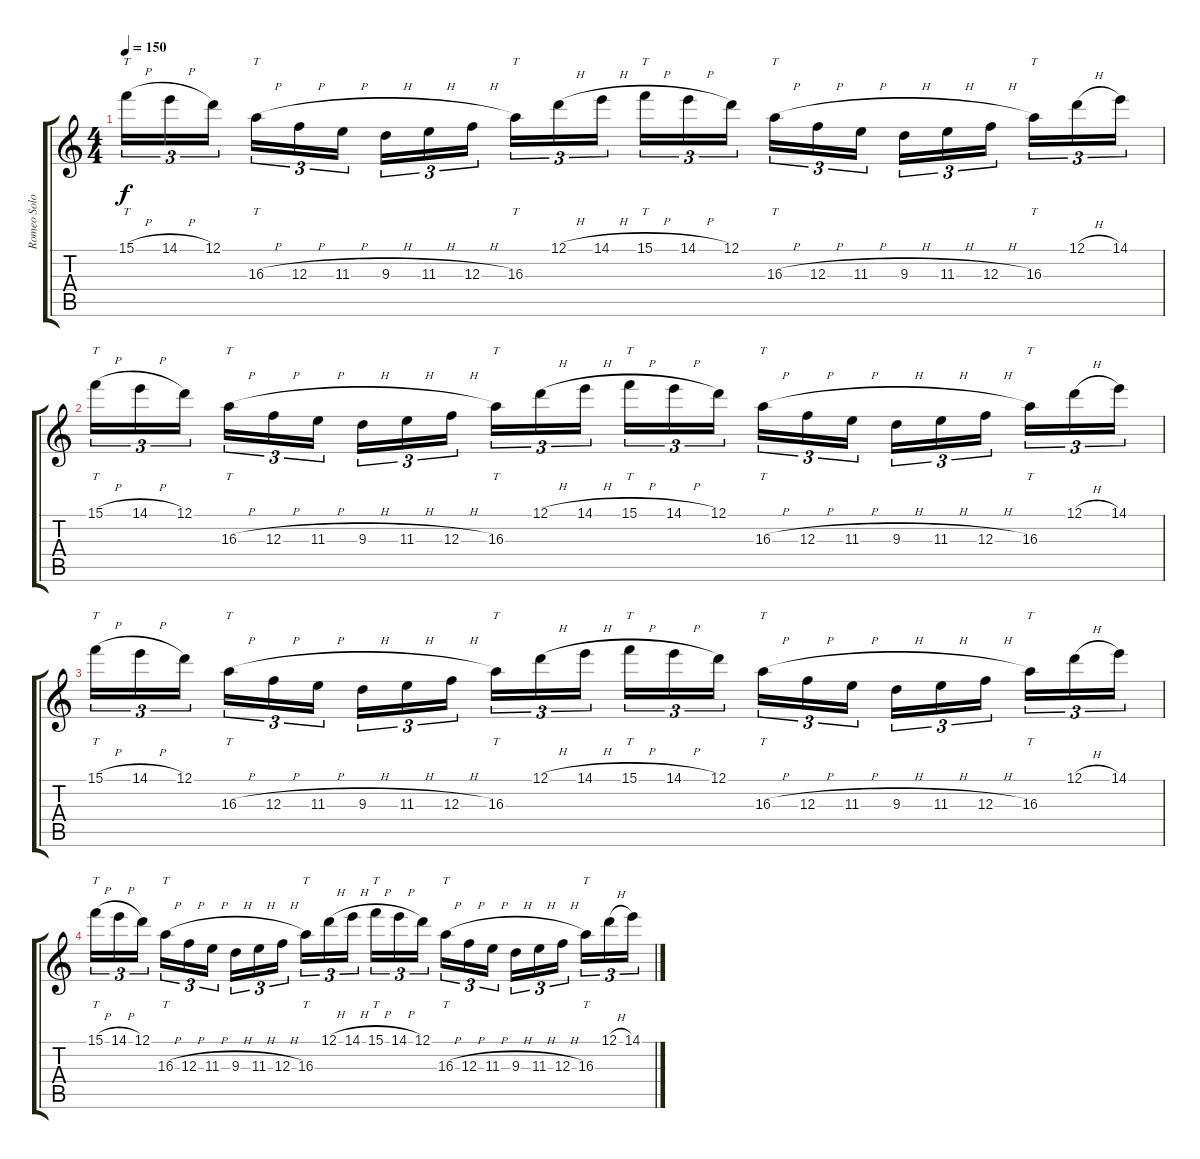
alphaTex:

\track ("Romeo Solos" "Romeo Solo") {instrument distortionguitar}
\staff {score tabs}
\tuning (D4 A3 F3 C3 G2 D2) {hide}
\ts (4 4)
\tempo 150
\clef g2
\ks c
15.1{h}.16{tt tu (3 2) dy f} 14.1{h}.16{tu (3 2)} 12.1.16{tu (3 2)} 16.3{h}.16{tt tu (3 2)} 12.3{h}.16{tu (3 2)} 11.3{h}.16{tu (3 2)} 9.3{h}.16{tu (3 2)} 11.3{h}.16{tu (3 2)} 12.3{h}.16{tu (3 2)} 16.3.16{tt tu (3 2)} 12.1{h}.16{tu (3 2)} 14.1{h}.16{tu (3 2)} 15.1{h}.16{tt tu (3 2)} 14.1{h}.16{tu (3 2)} 12.1.16{tu (3 2)} 16.3{h}.16{tt tu (3 2)} 12.3{h}.16{tu (3 2)} 11.3{h}.16{tu (3 2)} 9.3{h}.16{tu (3 2)} 11.3{h}.16{tu (3 2)} 12.3{h}.16{tu (3 2)} 16.3.16{tt tu (3 2)} 12.1{h}.16{tu (3 2)} 14.1.16{tu (3 2)} |
15.1{h}.16{tt tu (3 2)} 14.1{h}.16{tu (3 2)} 12.1.16{tu (3 2)} 16.3{h}.16{tt tu (3 2)} 12.3{h}.16{tu (3 2)} 11.3{h}.16{tu (3 2)} 9.3{h}.16{tu (3 2)} 11.3{h}.16{tu (3 2)} 12.3{h}.16{tu (3 2)} 16.3.16{tt tu (3 2)} 12.1{h}.16{tu (3 2)} 14.1{h}.16{tu (3 2)} 15.1{h}.16{tt tu (3 2)} 14.1{h}.16{tu (3 2)} 12.1.16{tu (3 2)} 16.3{h}.16{tt tu (3 2)} 12.3{h}.16{tu (3 2)} 11.3{h}.16{tu (3 2)} 9.3{h}.16{tu (3 2)} 11.3{h}.16{tu (3 2)} 12.3{h}.16{tu (3 2)} 16.3.16{tt tu (3 2)} 12.1{h}.16{tu (3 2)} 14.1.16{tu (3 2)} |
15.1{h}.16{tt tu (3 2)} 14.1{h}.16{tu (3 2)} 12.1.16{tu (3 2)} 16.3{h}.16{tt tu (3 2)} 12.3{h}.16{tu (3 2)} 11.3{h}.16{tu (3 2)} 9.3{h}.16{tu (3 2)} 11.3{h}.16{tu (3 2)} 12.3{h}.16{tu (3 2)} 16.3.16{tt tu (3 2)} 12.1{h}.16{tu (3 2)} 14.1{h}.16{tu (3 2)} 15.1{h}.16{tt tu (3 2)} 14.1{h}.16{tu (3 2)} 12.1.16{tu (3 2)} 16.3{h}.16{tt tu (3 2)} 12.3{h}.16{tu (3 2)} 11.3{h}.16{tu (3 2)} 9.3{h}.16{tu (3 2)} 11.3{h}.16{tu (3 2)} 12.3{h}.16{tu (3 2)} 16.3.16{tt tu (3 2)} 12.1{h}.16{tu (3 2)} 14.1.16{tu (3 2)} |
15.1{h}.16{tt tu (3 2)} 14.1{h}.16{tu (3 2)} 12.1.16{tu (3 2)} 16.3{h}.16{tt tu (3 2)} 12.3{h}.16{tu (3 2)} 11.3{h}.16{tu (3 2)} 9.3{h}.16{tu (3 2)} 11.3{h}.16{tu (3 2)} 12.3{h}.16{tu (3 2)} 16.3.16{tt tu (3 2)} 12.1{h}.16{tu (3 2)} 14.1{h}.16{tu (3 2)} 15.1{h}.16{tt tu (3 2)} 14.1{h}.16{tu (3 2)} 12.1.16{tu (3 2)} 16.3{h}.16{tt tu (3 2)} 12.3{h}.16{tu (3 2)} 11.3{h}.16{tu (3 2)} 9.3{h}.16{tu (3 2)} 11.3{h}.16{tu (3 2)} 12.3{h}.16{tu (3 2)} 16.3.16{tt tu (3 2)} 12.1{h}.16{tu (3 2)} 14.1.16{tu (3 2)}
